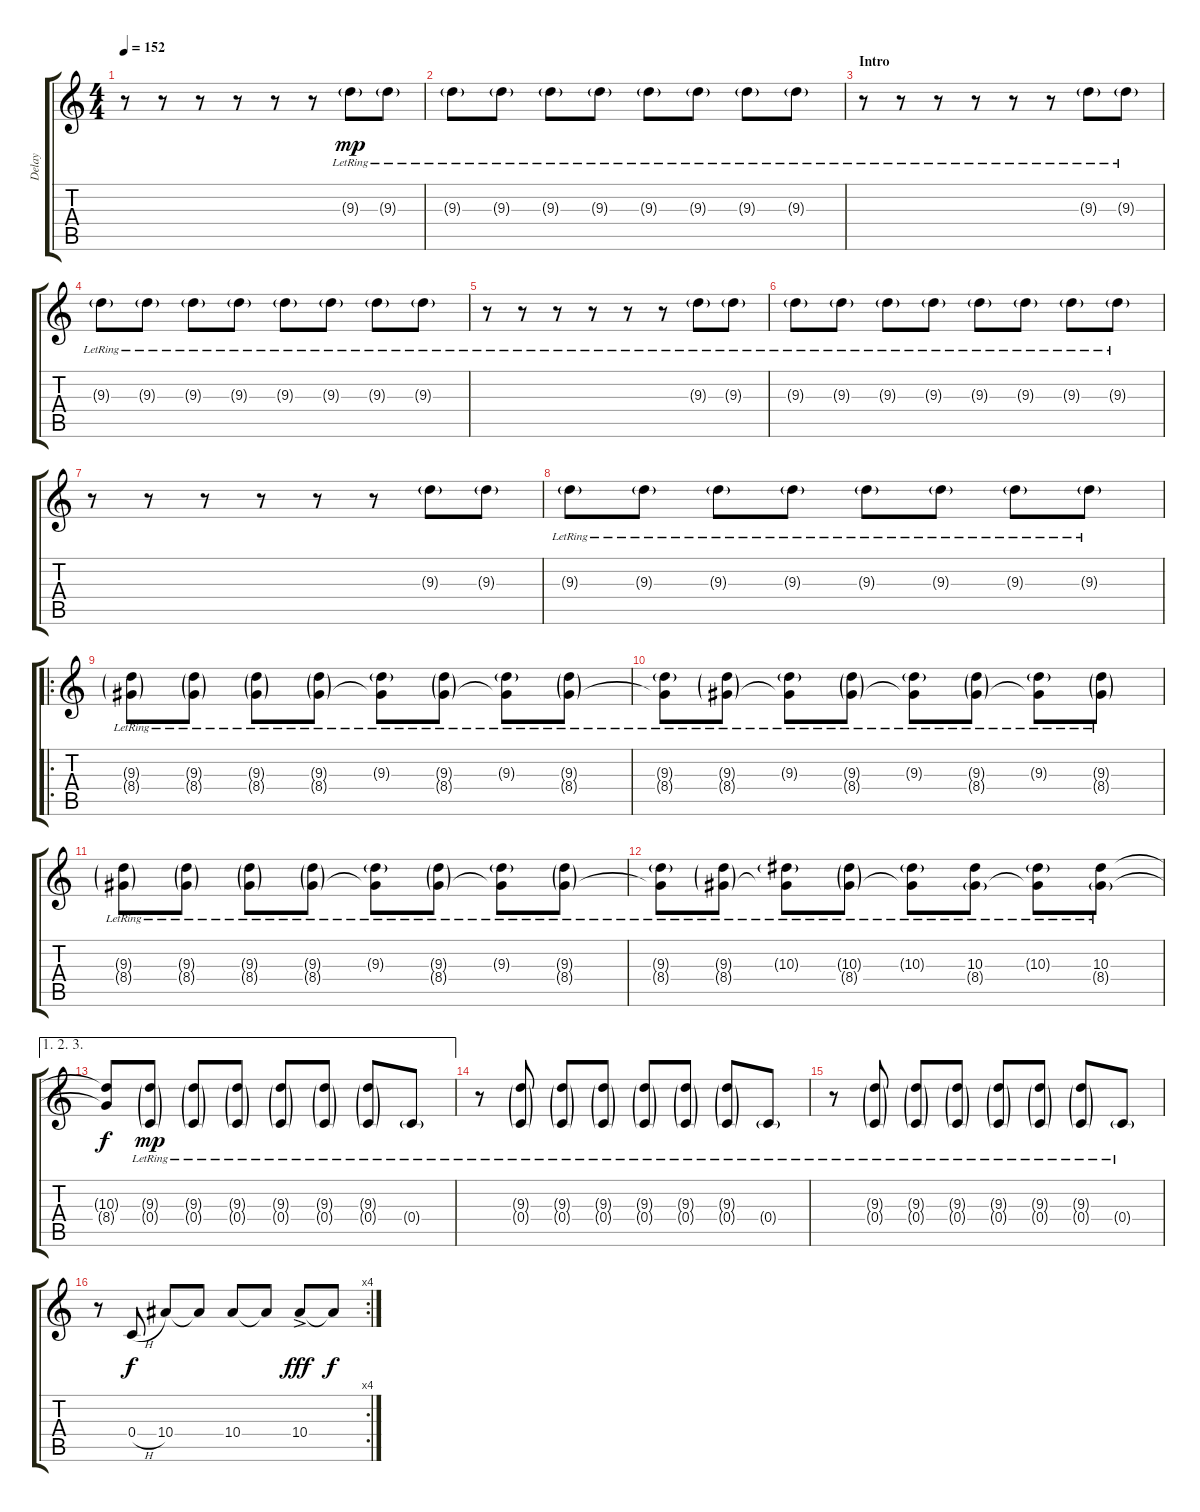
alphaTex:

\track ("Delay" "Delay") {instrument electricguitarjazz}
\staff {score tabs}
\tuning (D4 A3 F3 C3 G2 C2) {hide}
\ts (4 4)
\tempo 152
\clef g2
\ks c
r.8{dy mp volume 2 instrument electricguitarjazz} r.8 r.8 r.8 r.8 r.8 9.3{g lr}.8 9.3{g lr}.8 |
9.3{g lr}.8{volume 0} 9.3{g lr}.8 9.3{g lr}.8 9.3{g lr}.8 9.3{g lr}.8 9.3{g lr}.8 9.3{g lr}.8 9.3{g lr}.8 |
\section ("" "Intro")
r.8{volume 4} r.8 r.8 r.8 r.8 r.8 9.3{g lr}.8 9.3{g lr}.8 |
9.3{g lr}.8{volume 0} 9.3{g lr}.8 9.3{g lr}.8 9.3{g lr}.8 9.3{g lr}.8 9.3{g lr}.8 9.3{g lr}.8 9.3{g lr}.8 |
r.8{volume 6} r.8 r.8 r.8 r.8 r.8 9.3{g lr}.8 9.3{g lr}.8 |
9.3{g lr}.8{volume 0} 9.3{g lr}.8 9.3{g lr}.8 9.3{g lr}.8 9.3{g lr}.8 9.3{g lr}.8 9.3{g lr}.8 9.3{g lr}.8 |
r.8 r.8 r.8 r.8 r.8 r.8 9.3{g}.8{volume 8} 9.3{g}.8 |
9.3{g lr}.8{volume 0} 9.3{g lr}.8 9.3{g lr}.8 9.3{g lr}.8 9.3{g lr}.8 9.3{g lr}.8 9.3{g lr}.8 9.3{g lr}.8 |
\ro
(9.3{g lr} 8.4{g lr}).8{volume 8} (9.3{g lr} 8.4{g lr}).8 (9.3{g lr} 8.4{g lr}).8 (9.3{g lr} 8.4{g lr}).8{volume 5} (9.3{g lr} 8.4{t}).8 (9.3{g lr} 8.4{g lr}).8 (9.3{g lr} 8.4{t}).8 (9.3{g lr} 8.4{g lr}).8 |
(9.3{g lr} 8.4{t}).8 (9.3{g lr} 8.4{g lr}).8{volume 8} (9.3{g lr} 8.4{t}).8{volume 4} (9.3{g lr} 8.4{g lr}).8 (9.3{g lr} 8.4{t}).8 (9.3{g lr} 8.4{g lr}).8 (9.3{g lr} 8.4{t}).8 (9.3{g lr} 8.4{g lr}).8 |
(9.3{g lr} 8.4{g lr}).8{volume 8} (9.3{g lr} 8.4{g lr}).8 (9.3{g lr} 8.4{g lr}).8 (9.3{g lr} 8.4{g lr}).8{volume 5} (9.3{g lr} 8.4{t}).8 (9.3{g lr} 8.4{g lr}).8 (9.3{g lr} 8.4{t}).8 (9.3{g lr} 8.4{g lr}).8 |
(9.3{g lr} 8.4{t}).8 (9.3{g lr} 8.4{g lr}).8{volume 8} (10.3{g lr} 8.4{t}).8{volume 4} (10.3{g lr} 8.4{g lr}).8 (10.3{g lr} 8.4{t}).8 (10.3{lr} 8.4{g lr}).8 (10.3{g lr} 8.4{t}).8 (10.3{lr} 8.4{g lr}).8 |
\ae (1 2 3)
(10.3{t} 8.4{t}).8{dy f volume 12} (9.3{g} 0.4{g lr}).8{dy mp} (9.3{g} 0.4{g lr}).8{volume 5} (9.3{g} 0.4{g lr}).8 (9.3{g} 0.4{g lr}).8 (9.3{g} 0.4{g lr}).8 (9.3{g} 0.4{g lr}).8 0.4{g lr}.8 |
r.8{volume 12} (9.3{g} 0.4{g lr}).8 (9.3{g} 0.4{g lr}).8{volume 5} (9.3{g} 0.4{g lr}).8 (9.3{g} 0.4{g lr}).8 (9.3{g} 0.4{g lr}).8 (9.3{g} 0.4{g lr}).8 0.4{g lr}.8 |
r.8{volume 12} (9.3{g} 0.4{g lr}).8 (9.3{g} 0.4{g lr}).8{volume 5} (9.3{g} 0.4{g lr}).8 (9.3{g} 0.4{g lr}).8 (9.3{g} 0.4{g lr}).8 (9.3{g} 0.4{g lr}).8 0.4{g lr}.8 |
\rc 4
r.8{volume 8} 0.4{h}.8{dy f} 10.4.8 10.4{t}.8 10.4.8 10.4{t}.8 10.4{ac}.8{dy fff} 10.4{t}.8{dy f}
